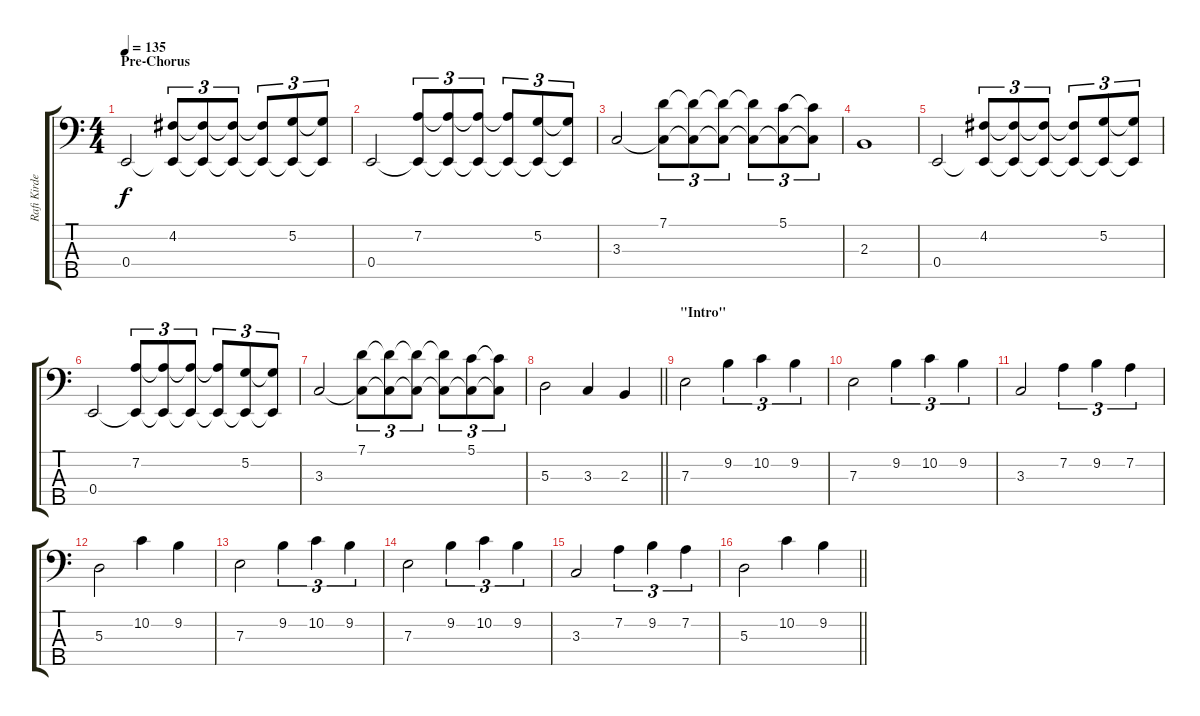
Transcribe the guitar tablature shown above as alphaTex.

\track ("Rafi Kirder" "Rafi Kirde") {instrument electricbassfinger}
\staff {score tabs}
\tuning (G2 D2 A1 E1 B0) {hide}
\ts (4 4)
\section ("" "Pre-Chorus")
\tempo 135
\clef f4
\ks c
0.4.2{dy f} (4.2 0.4{t}).8{tu (3 2)} (4.2{t} 0.4{t}).8{tu (3 2)} (4.2{t} 0.4{t}).8{tu (3 2)} (4.2{t} 0.4{t}).8{tu (3 2)} (5.2 0.4{t}).8{tu (3 2)} (5.2{t} 0.4{t}).8{tu (3 2)} |
0.4.2 (7.2 0.4{t}).8{tu (3 2)} (7.2{t} 0.4{t}).8{tu (3 2)} (7.2{t} 0.4{t}).8{tu (3 2)} (7.2{t} 0.4{t}).8{tu (3 2)} (5.2 0.4{t}).8{tu (3 2)} (5.2{t} 0.4{t}).8{tu (3 2)} |
3.3.2 (7.1 3.3{t}).8{tu (3 2)} (7.1{t} 3.3{t}).8{tu (3 2)} (7.1{t} 3.3{t}).8{tu (3 2)} (7.1{t} 3.3{t}).8{tu (3 2)} (5.1 3.3{t}).8{tu (3 2)} (5.1{t} 3.3{t}).8{tu (3 2)} |
2.3.1 |
0.4.2 (4.2 0.4{t}).8{tu (3 2)} (4.2{t} 0.4{t}).8{tu (3 2)} (4.2{t} 0.4{t}).8{tu (3 2)} (4.2{t} 0.4{t}).8{tu (3 2)} (5.2 0.4{t}).8{tu (3 2)} (5.2{t} 0.4{t}).8{tu (3 2)} |
0.4.2 (7.2 0.4{t}).8{tu (3 2)} (7.2{t} 0.4{t}).8{tu (3 2)} (7.2{t} 0.4{t}).8{tu (3 2)} (7.2{t} 0.4{t}).8{tu (3 2)} (5.2 0.4{t}).8{tu (3 2)} (5.2{t} 0.4{t}).8{tu (3 2)} |
3.3.2 (7.1 3.3{t}).8{tu (3 2)} (7.1{t} 3.3{t}).8{tu (3 2)} (7.1{t} 3.3{t}).8{tu (3 2)} (7.1{t} 3.3{t}).8{tu (3 2)} (5.1 3.3{t}).8{tu (3 2)} (5.1{t} 3.3{t}).8{tu (3 2)} |
\barLineRight lightlight
5.3.2 3.3.4 2.3.4 |
\section ("" "\"Intro\"")
7.3.2 9.2.4{tu (3 2)} 10.2.4{tu (3 2)} 9.2.4{tu (3 2)} |
7.3.2 9.2.4{tu (3 2)} 10.2.4{tu (3 2)} 9.2.4{tu (3 2)} |
3.3.2 7.2.4{tu (3 2)} 9.2.4{tu (3 2)} 7.2.4{tu (3 2)} |
5.3.2 10.2.4 9.2.4 |
7.3.2 9.2.4{tu (3 2)} 10.2.4{tu (3 2)} 9.2.4{tu (3 2)} |
7.3.2 9.2.4{tu (3 2)} 10.2.4{tu (3 2)} 9.2.4{tu (3 2)} |
3.3.2 7.2.4{tu (3 2)} 9.2.4{tu (3 2)} 7.2.4{tu (3 2)} |
\barLineRight lightlight
5.3.2 10.2.4 9.2.4
